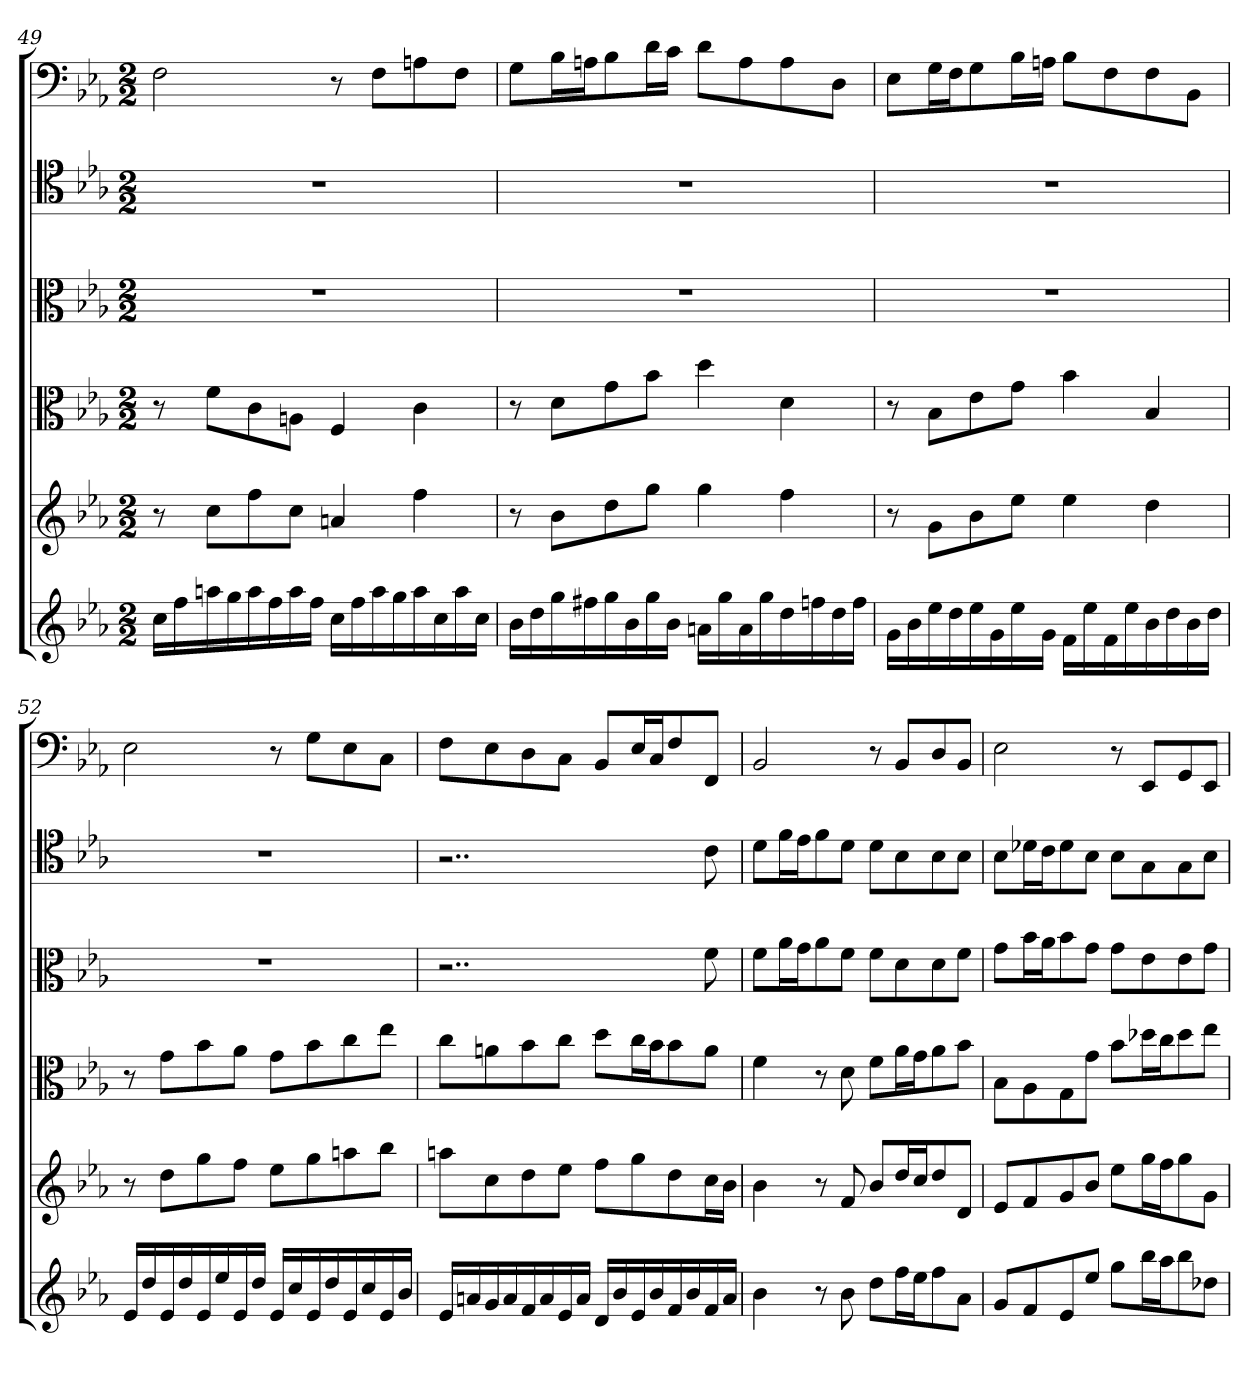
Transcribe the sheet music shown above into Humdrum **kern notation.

**kern	**kern	**kern	**kern	**kern	**kern
*part6	*part5	*part4	*part3	*part2	*part1
*staff6	*staff5	*staff4	*staff3	*staff2	*staff1
*	*	*clefC3	*clefC3	*clefC4	*clefF4
*k[b-e-a-]	*k[b-e-a-]	*k[b-e-a-]	*k[b-e-a-]	*k[b-e-a-]	*k[b-e-a-]
*E-:	*E-:	*E-:	*E-:	*E-:	*E-:
*M2/2	*M2/2	*M2/2	*M2/2	*M2/2	*M2/2
=49	=49	=49	=49	=49	=49
16ccLL	8r	8r	1r	1r	2F
16ff	.	.	.	.	.
16aan	8ccL	8f\L	.	.	.
16gg	.	.	.	.	.
16aa	8ff	8c\	.	.	.
16ff	.	.	.	.	.
16aa	8ccJ	8An\J	.	.	.
16ffJJ	.	.	.	.	.
16ccLL	4an	4F	.	.	8r
16ff	.	.	.	.	.
16aa	.	.	.	.	8F\L
16gg	.	.	.	.	.
16aa	4ff	4c	.	.	8An\
16cc	.	.	.	.	.
16aa	.	.	.	.	8F\J
16ccJJ	.	.	.	.	.
=50	=50	=50	=50	=50	=50
16b-LL	8r	8r	1r	1r	8G\L
16dd	.	.	.	.	.
16gg	8b-L	8d\L	.	.	16B-\L
16ff#X	.	.	.	.	16An\J
16gg	8dd	8g\	.	.	8B-\
16b-	.	.	.	.	.
16gg	8ggJ	8b-\J	.	.	16d\L
16b-JJ	.	.	.	.	16c\JJ
16anLL	4gg	4dd	.	.	8d\L
16gg	.	.	.	.	.
16a	.	.	.	.	8A\
16gg	.	.	.	.	.
16dd	4ff	4d	.	.	8A\
16ffn	.	.	.	.	.
16dd	.	.	.	.	8D\J
16ffJJ	.	.	.	.	.
=51	=51	=51	=51	=51	=51
16gLL	8r	8r	1r	1r	8E-\L
16b-	.	.	.	.	.
16ee-	8gL	8B-\L	.	.	16G\L
16dd	.	.	.	.	16F\J
16ee-	8b-	8e-\	.	.	8G\
16g	.	.	.	.	.
16ee-	8ee-J	8g\J	.	.	16B-\L
16gJJ	.	.	.	.	16An\JJ
16fLL	4ee-	4b-	.	.	8B-\L
16ee-	.	.	.	.	.
16f	.	.	.	.	8F\
16ee-	.	.	.	.	.
16b-	4dd	4B-	.	.	8F\
16dd	.	.	.	.	.
16b-	.	.	.	.	8BB-\J
16ddJJ	.	.	.	.	.
=52	=52	=52	=52	=52	=52
16e-LL	8r	8r	1r	1r	2E-
16dd	.	.	.	.	.
16e-	8ddL	8g\L	.	.	.
16dd	.	.	.	.	.
16e-	8gg	8b-\	.	.	.
16ee-	.	.	.	.	.
16e-	8ffJ	8a-\J	.	.	.
16ddJJ	.	.	.	.	.
16e-LL	8ee-L	8g\L	.	.	8r
16cc	.	.	.	.	.
16e-	8gg	8b-\	.	.	8G\L
16dd	.	.	.	.	.
16e-	8aan	8cc\	.	.	8E-\
16cc	.	.	.	.	.
16e-	8bb-J	8ee-\J	.	.	8C\J
16b-JJ	.	.	.	.	.
=53	=53	=53	=53	=53	=53
16e-LL	8aanL	8cc\L	2..r	2..r	8F\L
16an	.	.	.	.	.
16g	8cc	8an\	.	.	8E-\
16a	.	.	.	.	.
16f	8dd	8b-\	.	.	8D\
16a	.	.	.	.	.
16e-	8ee-J	8cc\J	.	.	8C\J
16aJJ	.	.	.	.	.
16dLL	8ffL	8dd\L	.	.	8BB-/L
16b-	.	.	.	.	.
16e-	8gg	16cc\L	.	.	16E-/L
16b-	.	16b-\J	.	.	16C/J
16f	8dd	8b-\	.	.	8F/
16b-	.	.	.	.	.
16f	16ccL	8a\J	8f	8c	8FF/J
16aJJ	16b-JJ	.	.	.	.
=54	=54	=54	=54	=54	=54
4b-	4b-	4f	8f\L	8d\L	2BB-
.	.	.	16a-\L	16f\L	.
.	.	.	16g\J	16e-\J	.
8r	8r	8r	8a-\	8f\	.
8b-	8f	8d	8f\J	8d\J	.
8ddL	8b-L	8f\L	8f\L	8d\L	8r
16ffL	16ddL	16a-\L	8d\	8B-\	8BB-/L
16ee-J	16ccJ	16g\J	.	.	.
8ff	8dd	8a-\	8d\	8B-\	8D/
8a-J	8dJ	8b-\J	8f\J	8B-\J	8BB-/J
=55	=55	=55	=55	=55	=55
8gL	8e-L	8B-\L	8g\L	8B-\L	2E-
8f	8f	8A-\	16b-\L	16d-X\L	.
.	.	.	16a-\J	16c\J	.
8e-	8g	8G\	8b-\	8d-\	.
8ee-J	8b-J	8g\J	8g\J	8B-\J	.
8ggL	8ee-L	8b-\L	8g\L	8B-\L	8r
16bb-L	16ggL	16dd-X\L	8e-\	8G\	8EE-/L
16aa-J	16ffJ	16cc\J	.	.	.
8bb-	8gg	8dd-\	8e-\	8G\	8GG/
8dd-XJ	8gJ	8ee-\J	8g\J	8B-\J	8EE-/J
=	=	=	=	=	=
*-	*-	*-	*-	*-	*-
